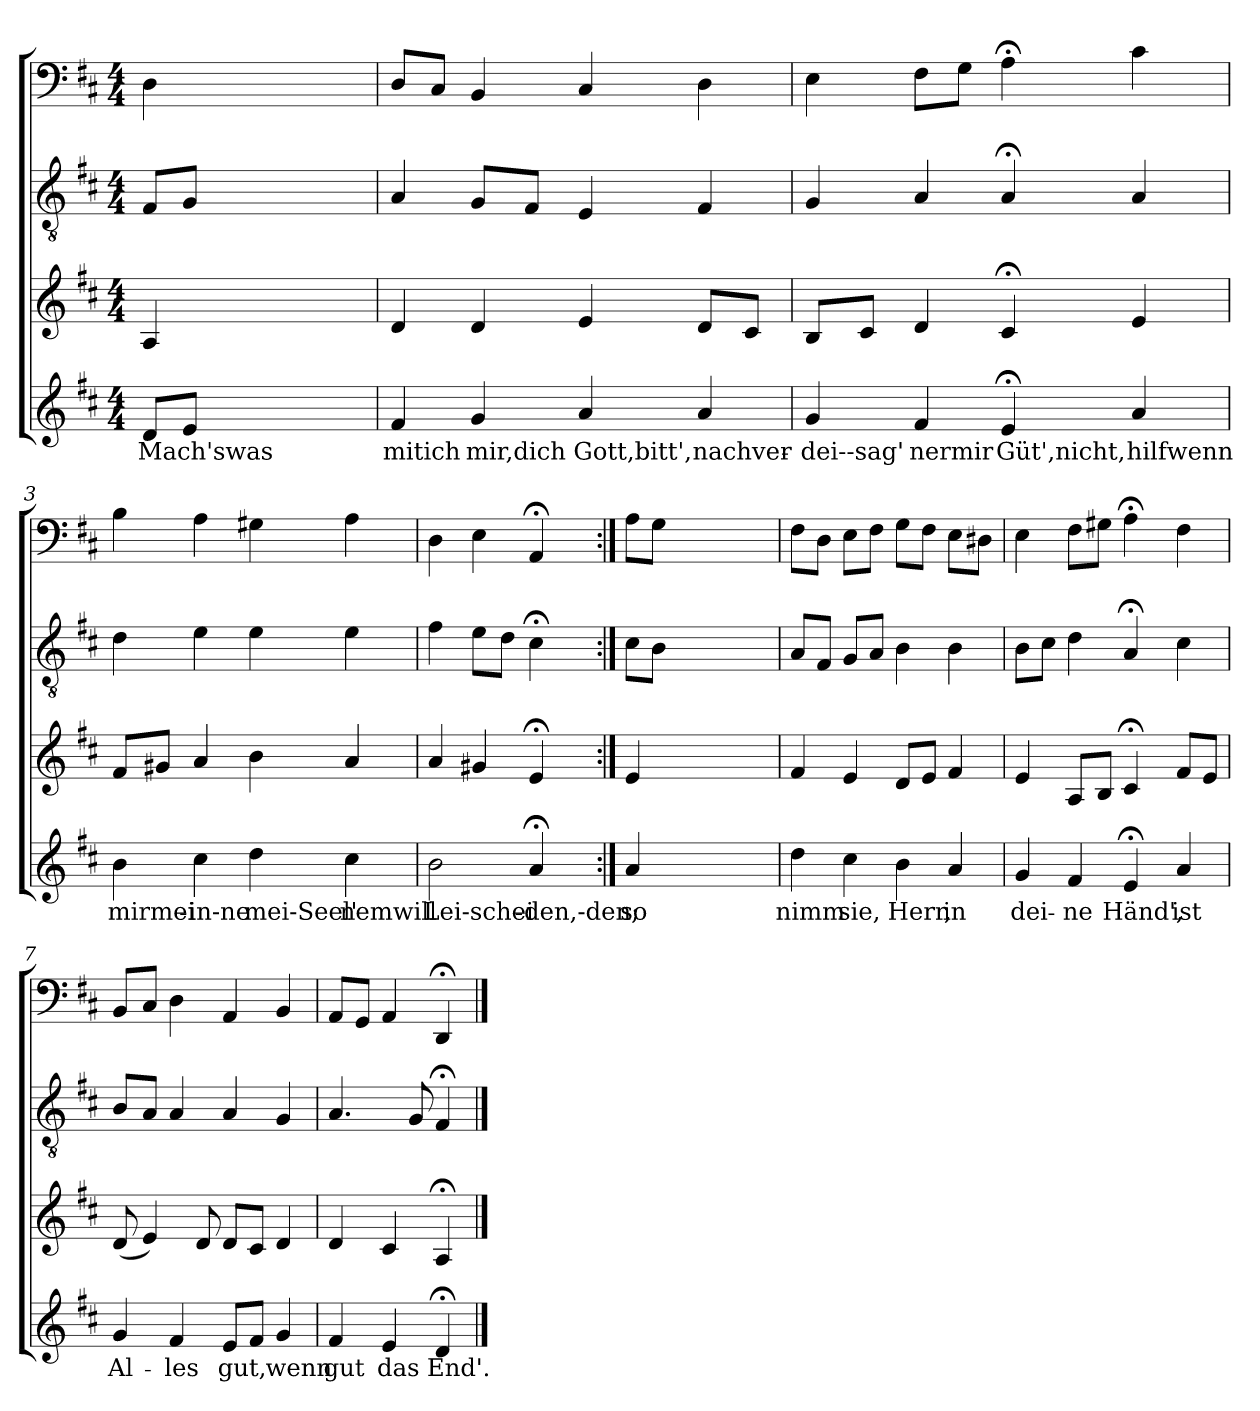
**kern	**text	**kern	**kern	**kern
*part4	*part4	*part3	*part2	*part1
*staff4	*staff4	*staff3	*staff2	*staff1
*clefG2	*	*clefG2	*clefGv2	*clefF4
*k[f#c#]	*	*k[f#c#]	*k[f#c#]	*k[f#c#]
*D:	*	*D:	*D:	*D:
*M4/4	*	*M4/4	*M4/4	*M4/4
=	=	=	=	=
8d/L	Mach'swas	4A/	8F#/L	4D\
8e/J	.	.	8G/J	.
2ryy	.	2ryy	2ryy	2ryy
4ryy	.	4ryy	4ryy	4ryy
=1	=1	=1	=1	=1
4f#/	mitich	4d/	4A/	8D/L
.	.	.	.	8C#/J
4g/	mir,dich	4d/	8G/L	4BB/
.	.	.	8F#/J	.
4a/	Gott,bitt',	4e/	4E/	4C#/
4a/	nachver-	8d/L	4F#/	4D\
.	.	8c#/J	.	.
=2	=2	=2	=2	=2
4g/	dei--sag'	8B/L	4G/	4E\
.	.	8c#/J	.	.
4f#/	-nermir	4d/	4A/	8F#\L
.	.	.	.	8G\J
4e;</	Güt',nicht,	4c#;</	4A;</	4A;<\
4a/	hilfwenn	4e/	4A/	4c#\
=3	=3	=3	=3	=3
4b\	mirmei-	8f#/L	4d\	4B\
.	.	8g#X/J	.	.
4cc#\	in-ne	4a/	4e\	4A\
4dd\	mei-Seel'	4b\	4e\	4G#X\
4cc#\	-nemwill	4a/	4e\	4A\
=4	=4	=4	=4	=4
2b\	Lei-schei-	4a/	4f#\	4D\
.	.	4g#X/	8e\L	4E\
.	.	.	8d\J	.
4a;</	-den,-den;	4e;</	4c#;<\	4AA;</
=:|!	=:|!	=:|!	=:|!	=:|!
4a/	so	4e/	8c#\L	8A\L
.	.	.	8B\J	8G\J
2ryy	.	2ryy	2ryy	2ryy
4ryy	.	4ryy	4ryy	4ryy
=5	=5	=5	=5	=5
4dd\	nimm	4f#/	8A/L	8F#\L
.	.	.	8F#/J	8D\J
4cc#\	sie,	4e/	8G/L	8E\L
.	.	.	8A/J	8F#\J
4b\	Herr,	8d/L	4B\	8G\L
.	.	8e/J	.	8F#\J
4a/	in	4f#/	4B\	8E\L
.	.	.	.	8D#X\J
=6	=6	=6	=6	=6
4g/	dei-	4e/	8B\L	4E\
.	.	.	8c#\J	.
4f#/	-ne	8A/L	4d\	8F#\L
.	.	8B/J	.	8G#X\J
4e;</	Händ',	4c#;</	4A;</	4A;<\
4a/	ist	8f#/L	4c#\	4F#\
.	.	8e/J	.	.
=7	=7	=7	=7	=7
4g/	Al-	(8d/	8B/L	8BB/L
.	.	4e/)	8A/J	8C#/J
4f#/	-les	.	4A/	4D\
.	.	8d/	.	.
8e/L	gut,	8d/L	4A/	4AA/
8f#/J	.	8c#/J	.	.
4g/	wenn	4d/	4G/	4BB/
=8	=8	=8	=8	=8
4f#/	gut	4d/	4.A/	8AA/L
.	.	.	.	8GG/J
4e/	das	4c#/	.	4AA/
.	.	.	8G/	.
4d;</	End'.	4A;</	4F#;</	4DD;</
==	==	==	==	==
*-	*-	*-	*-	*-
